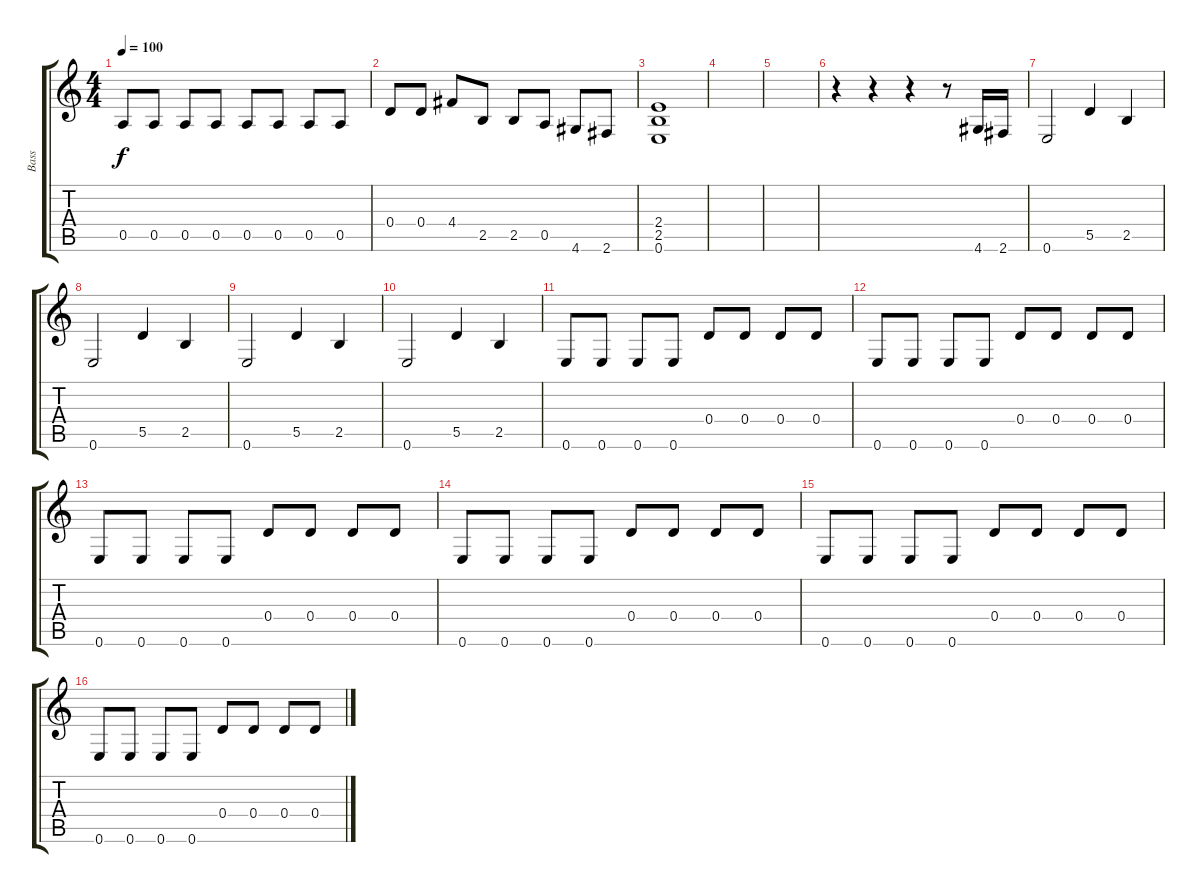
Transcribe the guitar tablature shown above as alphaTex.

\track ("Bass" "Bass") {instrument electricbassfinger}
\staff {score tabs}
\tuning (E4 B3 G3 D3 A2 E2) {hide}
\ts (4 4)
\tempo 100
\clef g2
\ks c
0.5.8{dy f} 0.5.8 0.5.8 0.5.8 0.5.8 0.5.8 0.5.8 0.5.8 |
0.4.8 0.4.8 4.4.8 2.5.8 2.5.8 0.5.8 4.6.8 2.6.8 |
(2.4 2.5 0.6).1 |
|
|
r.4 r.4 r.4 r.8 4.6.16 2.6.16 |
0.6.2 5.5.4 2.5.4 |
0.6.2 5.5.4 2.5.4 |
0.6.2 5.5.4 2.5.4 |
0.6.2 5.5.4 2.5.4 |
0.6.8 0.6.8 0.6.8 0.6.8 0.4.8 0.4.8 0.4.8 0.4.8 |
0.6.8 0.6.8 0.6.8 0.6.8 0.4.8 0.4.8 0.4.8 0.4.8 |
0.6.8 0.6.8 0.6.8 0.6.8 0.4.8 0.4.8 0.4.8 0.4.8 |
0.6.8 0.6.8 0.6.8 0.6.8 0.4.8 0.4.8 0.4.8 0.4.8 |
0.6.8 0.6.8 0.6.8 0.6.8 0.4.8 0.4.8 0.4.8 0.4.8 |
0.6.8 0.6.8 0.6.8 0.6.8 0.4.8 0.4.8 0.4.8 0.4.8
